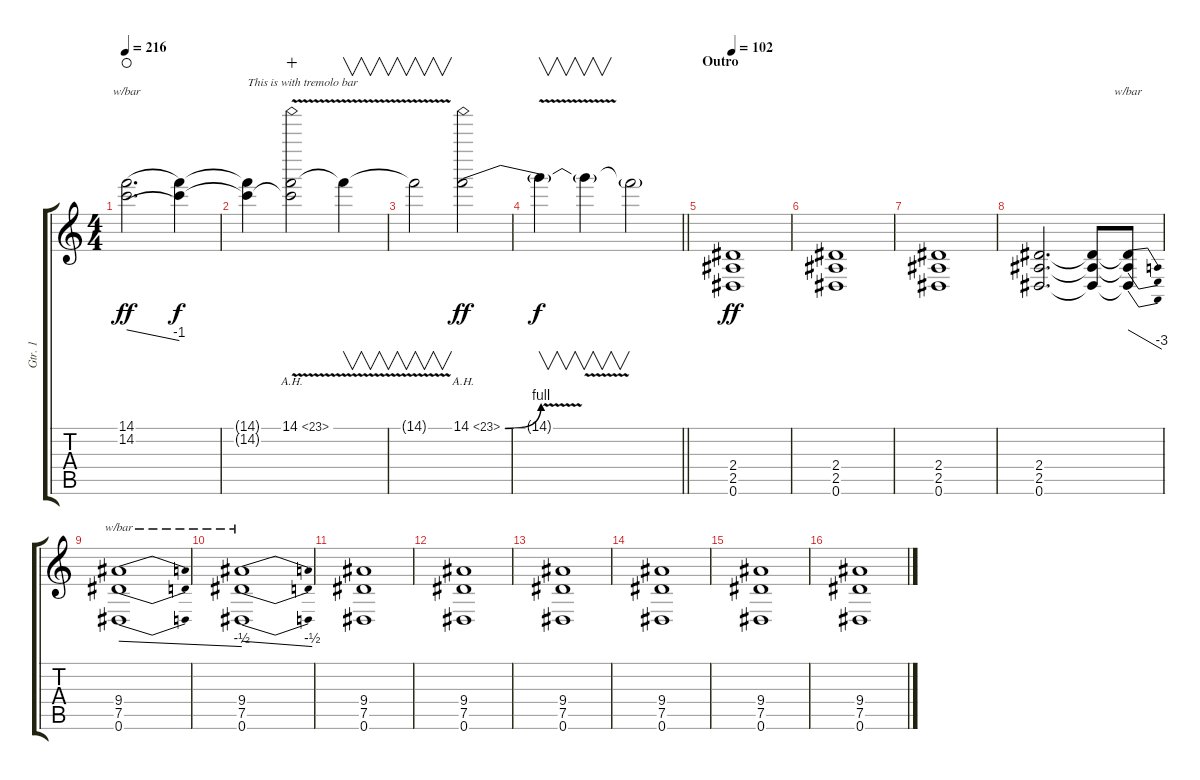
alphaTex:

\track ("Gtr. 1" "Gtr. 1") {instrument overdrivenguitar}
\staff {score tabs}
\tuning (Eb4 Bb3 Gb3 Db3 Ab2 Eb2) {hide}
\ts (4 4)
\tempo 216
\clef g2
\ks c
(14.1 14.2).2{d tbe (dive default 0 0 60 -4) dy ff waho} (14.1{t} 14.2{t}).4{dy f} |
(14.1{t} 14.2{t}).4{txt "This is with tremolo bar"} (14.1{ah 9 v} 14.2{t}).2{wahc} 14.1{t}.4{v} |
14.1{v t}.2{v} 14.1{be (bend 0 0 60 4) ah 9}.2{dy ff} |
\barLineRight lightlight
14.1{v t}.4{v dy f} 14.1{t}.4{v} 14.1{t}.2 |
\section ("" "Outro")
\tempo 102
(2.4 2.5 0.6).1{dy ff} |
(2.4 2.5 0.6).1 |
(2.4 2.5 0.6).1 |
(2.4 2.5 0.6).2{d} (2.4{t} 2.5{t} 0.6{t}).8 (2.4{t} 2.5{t} 0.6{t}).8{tbe (dive default 0 0 60 -12)} |
(9.4 7.5 0.6).1{tbe (dive default 0 0 60 -2)} |
(9.4 7.5 0.6).1{tbe (dive default 0 0 60 -2)} |
(9.4 7.5 0.6).1 |
(9.4 7.5 0.6).1 |
(9.4 7.5 0.6).1 |
(9.4 7.5 0.6).1 |
(9.4 7.5 0.6).1 |
(9.4 7.5 0.6).1
